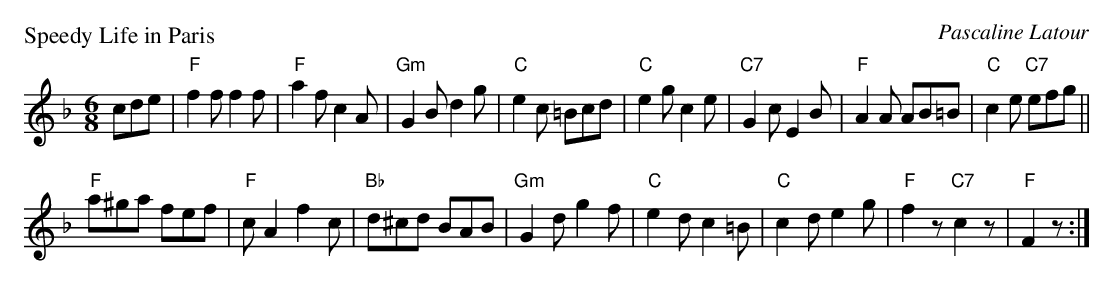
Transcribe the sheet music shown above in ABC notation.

X:1
P: Speedy Life in Paris
C: Pascaline Latour
M: 6/8
L: 1/8
K: F
cde |\
"F"f2f f2f | "F"a2f c2A | "Gm"G2B d2g | "C"e2c =Bcd |\
"C"e2g c2e | "C7"G2c E2B | "F"A2A AB=B | "C"c2e "C7"efg ||
"F"a^ga fef | "F"cA2 f2c | "Bb"d^cd BAB | "Gm"G2d g2f |\
"C"e2d c2=B | "C"c2d e2g | "F"f2z"C7"c2z| "F"F2z:|
